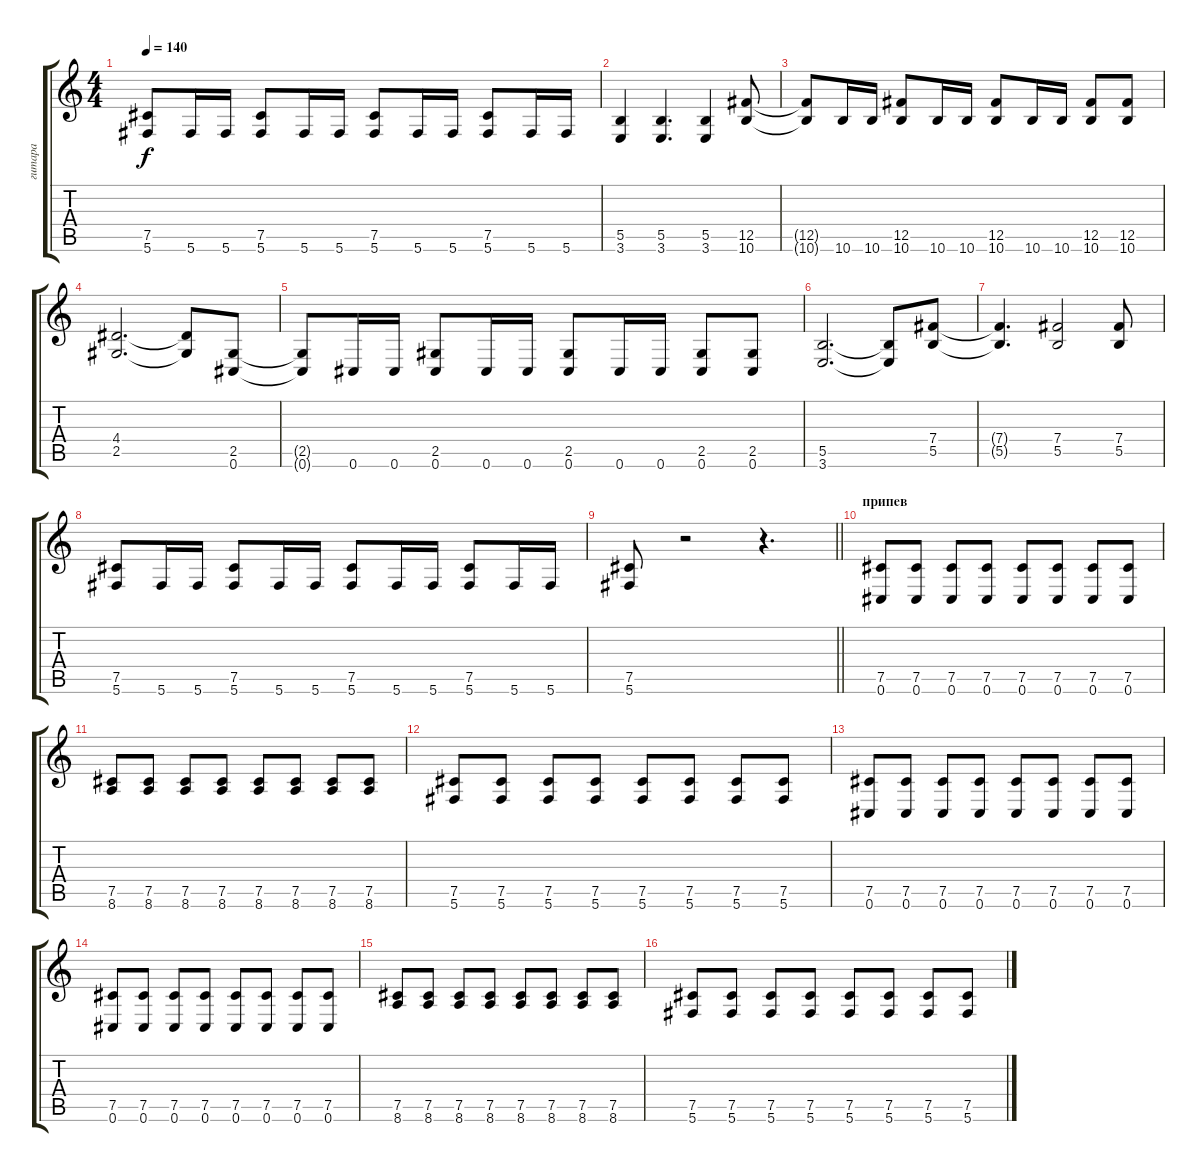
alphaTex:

\track ("гитара" "гитара") {instrument distortionguitar}
\staff {score tabs}
\tuning (Db4 Ab3 E3 B2 Gb2 Db2) {hide}
\ts (4 4)
\tempo 140
\clef g2
\ks c
(7.5 5.6).8{dy f} 5.6.16 5.6.16 (7.5 5.6).8 5.6.16 5.6.16 (7.5 5.6).8 5.6.16 5.6.16 (7.5 5.6).8 5.6.16 5.6.16 |
(5.5 3.6).4 (5.5 3.6).4{d} (5.5 3.6).4 (12.5 10.6).8 |
(12.5{t} 10.6{t}).8 10.6.16 10.6.16 (12.5 10.6).8 10.6.16 10.6.16 (12.5 10.6).8 10.6.16 10.6.16 (12.5 10.6).8 (12.5 10.6).8 |
(4.4 2.5).2{d} (4.4{t} 2.5{t}).8 (2.5 0.6).8 |
(2.5{t} 0.6{t}).8 0.6.16 0.6.16 (2.5 0.6).8 0.6.16 0.6.16 (2.5 0.6).8 0.6.16 0.6.16 (2.5 0.6).8 (2.5 0.6).8 |
(5.5 3.6).2{d} (5.5{t} 3.6{t}).8 (7.4 5.5).8 |
(7.4{t} 5.5{t}).4{d} (7.4 5.5).2 (7.4 5.5).8 |
(7.5 5.6).8 5.6.16 5.6.16 (7.5 5.6).8 5.6.16 5.6.16 (7.5 5.6).8 5.6.16 5.6.16 (7.5 5.6).8 5.6.16 5.6.16 |
\barLineRight lightlight
(7.5 5.6).8 r.2 r.4{d} |
\section ("" "припев")
(7.5 0.6).8 (7.5 0.6).8 (7.5 0.6).8 (7.5 0.6).8 (7.5 0.6).8 (7.5 0.6).8 (7.5 0.6).8 (7.5 0.6).8 |
(7.5 8.6).8 (7.5 8.6).8 (7.5 8.6).8 (7.5 8.6).8 (7.5 8.6).8 (7.5 8.6).8 (7.5 8.6).8 (7.5 8.6).8 |
(7.5 5.6).8 (7.5 5.6).8 (7.5 5.6).8 (7.5 5.6).8 (7.5 5.6).8 (7.5 5.6).8 (7.5 5.6).8 (7.5 5.6).8 |
(7.5 0.6).8 (7.5 0.6).8 (7.5 0.6).8 (7.5 0.6).8 (7.5 0.6).8 (7.5 0.6).8 (7.5 0.6).8 (7.5 0.6).8 |
(7.5 0.6).8 (7.5 0.6).8 (7.5 0.6).8 (7.5 0.6).8 (7.5 0.6).8 (7.5 0.6).8 (7.5 0.6).8 (7.5 0.6).8 |
(7.5 8.6).8 (7.5 8.6).8 (7.5 8.6).8 (7.5 8.6).8 (7.5 8.6).8 (7.5 8.6).8 (7.5 8.6).8 (7.5 8.6).8 |
(7.5 5.6).8 (7.5 5.6).8 (7.5 5.6).8 (7.5 5.6).8 (7.5 5.6).8 (7.5 5.6).8 (7.5 5.6).8 (7.5 5.6).8
